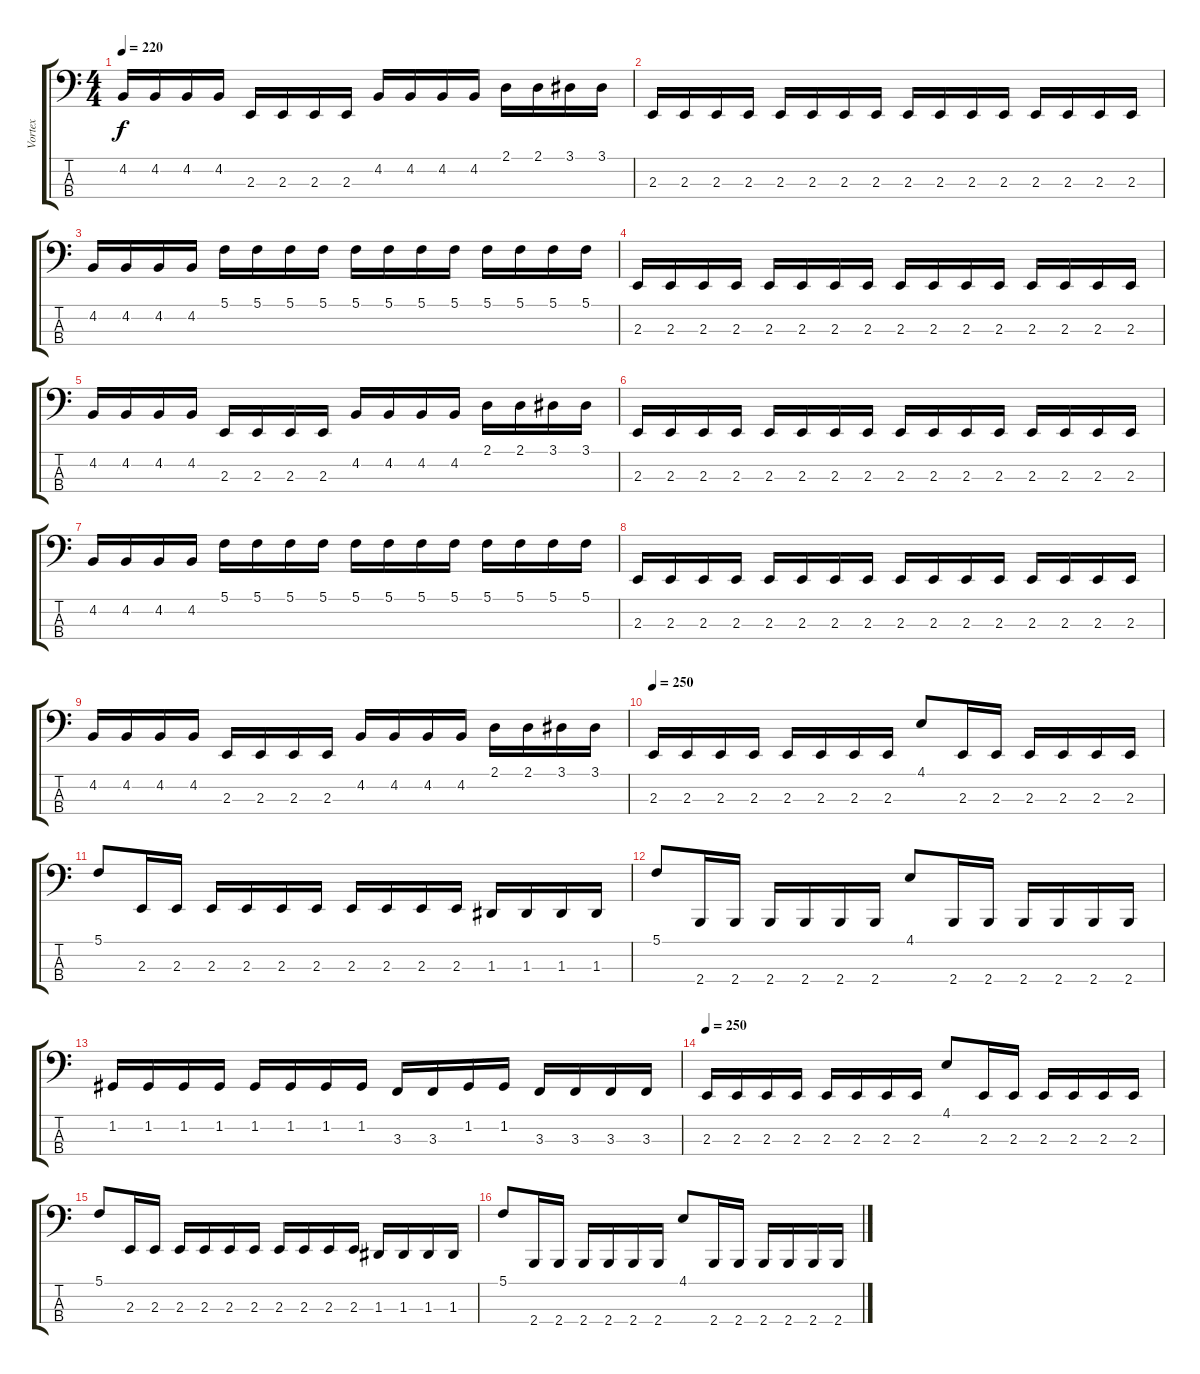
\track ("Vortex" "Vortex") {instrument electricbassfinger}
\staff {score tabs}
\tuning (C2 G1 D1 A0) {hide}
\ts (4 4)
\tempo 220
\clef f4
\ks c
4.2.16{dy f} 4.2.16 4.2.16 4.2.16 2.3.16 2.3.16 2.3.16 2.3.16 4.2.16 4.2.16 4.2.16 4.2.16 2.1.16 2.1.16 3.1.16 3.1.16 |
2.3.16 2.3.16 2.3.16 2.3.16 2.3.16 2.3.16 2.3.16 2.3.16 2.3.16 2.3.16 2.3.16 2.3.16 2.3.16 2.3.16 2.3.16 2.3.16 |
4.2.16 4.2.16 4.2.16 4.2.16 5.1.16 5.1.16 5.1.16 5.1.16 5.1.16 5.1.16 5.1.16 5.1.16 5.1.16 5.1.16 5.1.16 5.1.16 |
2.3.16 2.3.16 2.3.16 2.3.16 2.3.16 2.3.16 2.3.16 2.3.16 2.3.16 2.3.16 2.3.16 2.3.16 2.3.16 2.3.16 2.3.16 2.3.16 |
4.2.16 4.2.16 4.2.16 4.2.16 2.3.16 2.3.16 2.3.16 2.3.16 4.2.16 4.2.16 4.2.16 4.2.16 2.1.16 2.1.16 3.1.16 3.1.16 |
2.3.16 2.3.16 2.3.16 2.3.16 2.3.16 2.3.16 2.3.16 2.3.16 2.3.16 2.3.16 2.3.16 2.3.16 2.3.16 2.3.16 2.3.16 2.3.16 |
4.2.16 4.2.16 4.2.16 4.2.16 5.1.16 5.1.16 5.1.16 5.1.16 5.1.16 5.1.16 5.1.16 5.1.16 5.1.16 5.1.16 5.1.16 5.1.16 |
2.3.16 2.3.16 2.3.16 2.3.16 2.3.16 2.3.16 2.3.16 2.3.16 2.3.16 2.3.16 2.3.16 2.3.16 2.3.16 2.3.16 2.3.16 2.3.16 |
4.2.16 4.2.16 4.2.16 4.2.16 2.3.16 2.3.16 2.3.16 2.3.16 4.2.16 4.2.16 4.2.16 4.2.16 2.1.16 2.1.16 3.1.16 3.1.16 |
\section ("" "")
\tempo 250
2.3.16 2.3.16 2.3.16 2.3.16 2.3.16 2.3.16 2.3.16 2.3.16 4.1.8 2.3.16 2.3.16 2.3.16 2.3.16 2.3.16 2.3.16 |
5.1.8 2.3.16 2.3.16 2.3.16 2.3.16 2.3.16 2.3.16 2.3.16 2.3.16 2.3.16 2.3.16 1.3.16 1.3.16 1.3.16 1.3.16 |
5.1.8 2.4.16 2.4.16 2.4.16 2.4.16 2.4.16 2.4.16 4.1.8 2.4.16 2.4.16 2.4.16 2.4.16 2.4.16 2.4.16 |
1.2.16 1.2.16 1.2.16 1.2.16 1.2.16 1.2.16 1.2.16 1.2.16 3.3.16 3.3.16 1.2.16 1.2.16 3.3.16 3.3.16 3.3.16 3.3.16 |
\tempo 250
2.3.16 2.3.16 2.3.16 2.3.16 2.3.16 2.3.16 2.3.16 2.3.16 4.1.8 2.3.16 2.3.16 2.3.16 2.3.16 2.3.16 2.3.16 |
5.1.8 2.3.16 2.3.16 2.3.16 2.3.16 2.3.16 2.3.16 2.3.16 2.3.16 2.3.16 2.3.16 1.3.16 1.3.16 1.3.16 1.3.16 |
5.1.8 2.4.16 2.4.16 2.4.16 2.4.16 2.4.16 2.4.16 4.1.8 2.4.16 2.4.16 2.4.16 2.4.16 2.4.16 2.4.16
